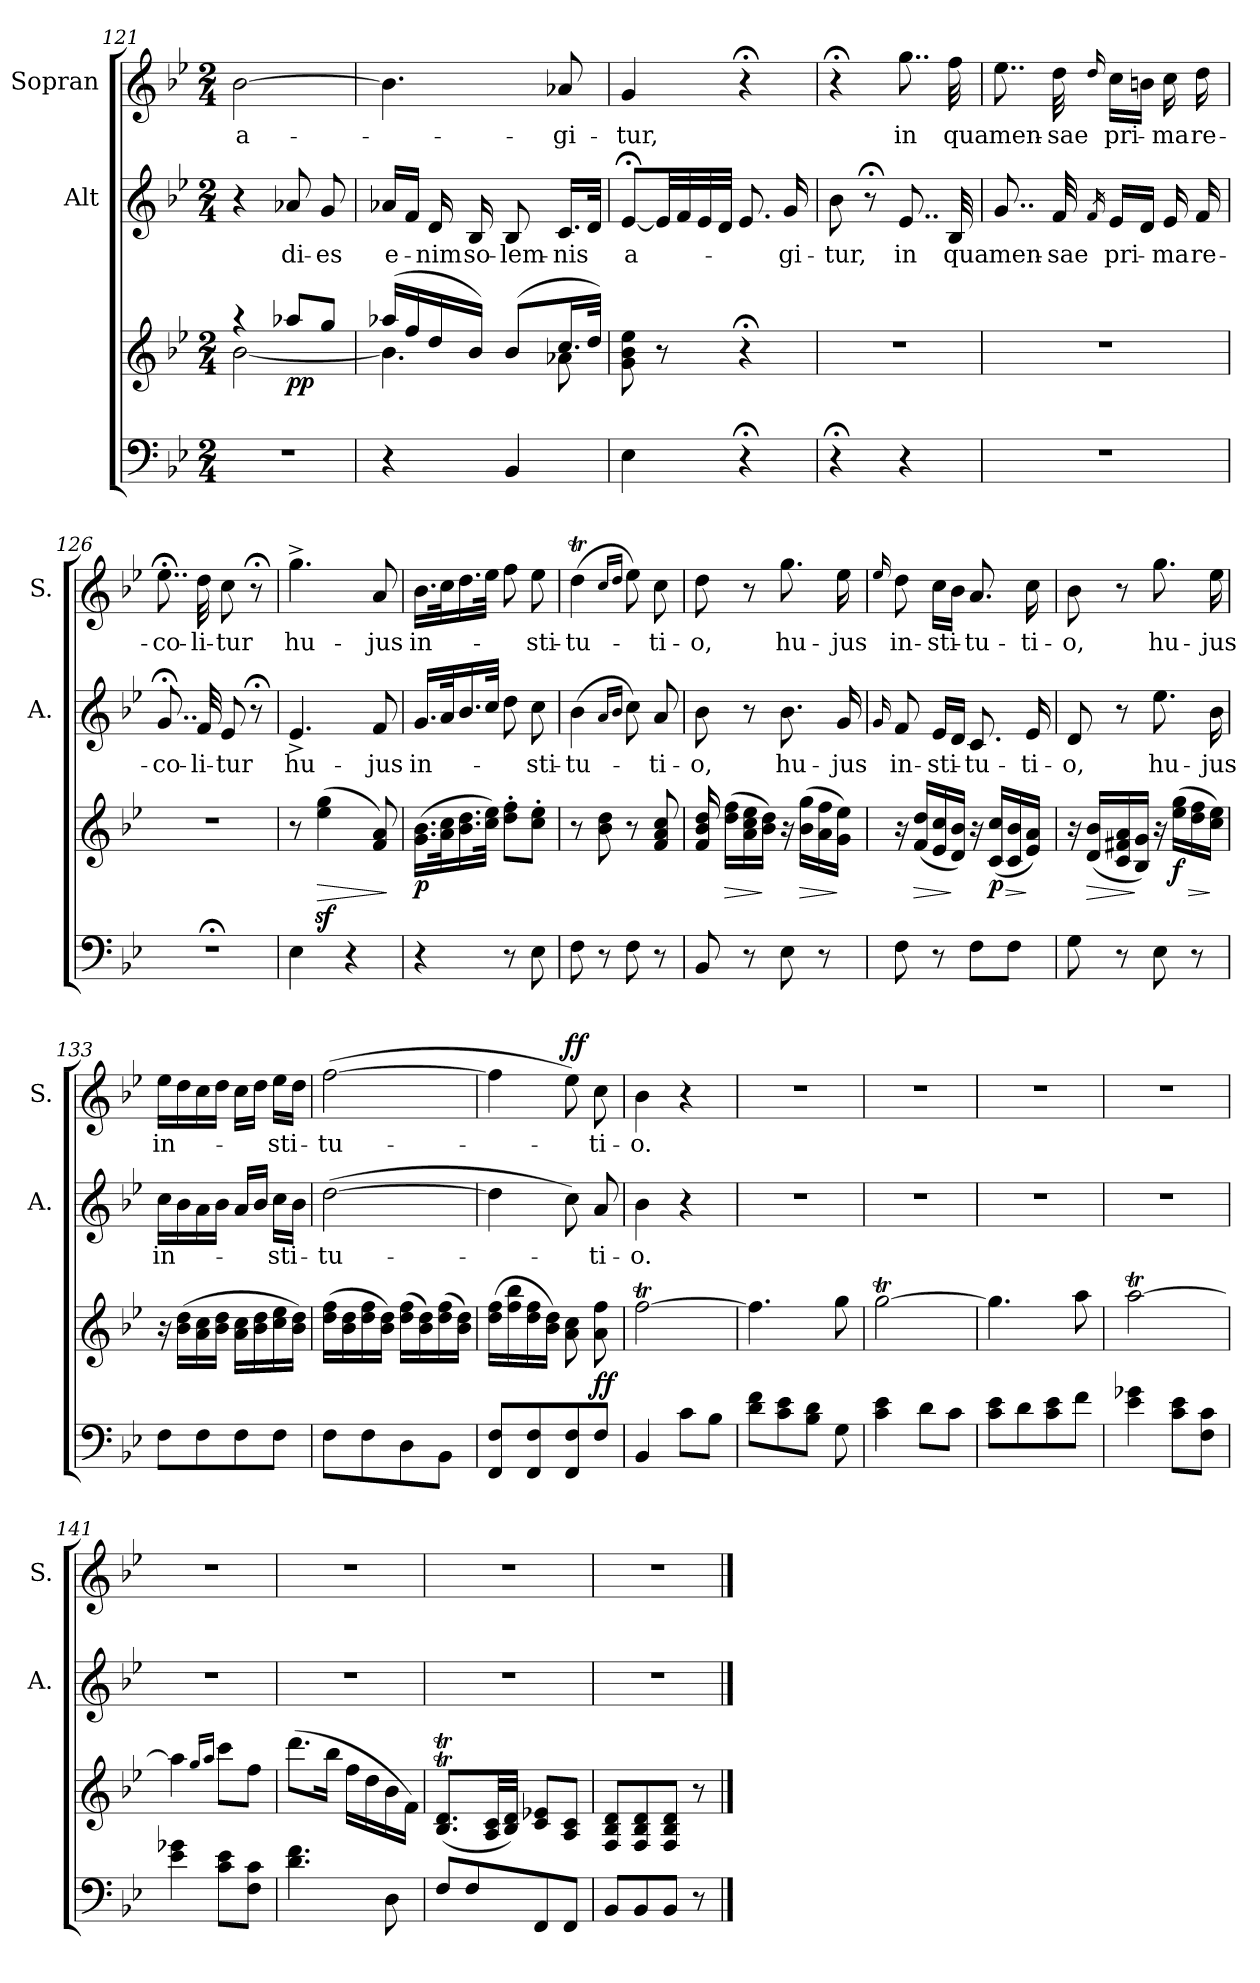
**kern	**kern	**dynam	**kern	**text	**kern	**text	**dynam
*part3	*part3	*part3	*part2	*part2	*part1	*part1	*part1
*staff4	*staff3	*staff3/4	*staff2	*staff2	*staff1	*staff1	*staff1
*	*	*	*I"Alt	*	*I"Sopran	*	*
*	*	*	*I'A.	*	*I'S.	*	*
*clefF4	*clefG2	*	*clefG2	*	*clefG2	*	*
*k[b-e-]	*k[b-e-]	*	*k[b-e-]	*	*k[b-e-]	*	*
*B-:	*B-:	*	*B-:	*	*B-:	*	*
*M2/4	*M2/4	*	*M2/4	*	*M2/4	*	*
=121	=121	=121	=121	=121	=121	=121	=121
*	*^	*	*	*	*	*	*
!	!	!	!	!	!	!	!LO:LY:b	!
2r	4raa	[<2b-\	.	4r	.	[2b-\	a-	.
!	!	!	!LO:DY:b	!	!LO:LY:b	!	!	!
.	8aa-X/L	.	pp	8a-X/	di-	.	.	.
!	!	!	!	!	!LO:LY:b	!	!	!
.	8gg/J	.	.	8g/	-es	.	.	.
=122	=122	=122	=122	=122	=122	=122	=122	=122
!	!	!	!	!	!LO:LY:b	!	!	!
4r	(>16aa-X/LL	4.b-\]	.	16a-X/LL	e-	4.b-\]	.	.
.	16ff/	.	.	16f/JJ	.	.	.	.
!	!	!	!	!	!LO:LY:b	!	!	!
.	16dd/	.	.	16d/	-nim	.	.	.
!	!	!	!	!	!LO:LY:b	!	!	!
.	16b-/JJ)	.	.	16B-/	so-	.	.	.
!	!	!	!	!	!LO:LY:b	!	!	!
4BB-/	(>8b-/L	.	.	8B-/	-lem-	.	.	.
!	!	!	!	!	!LO:LY:b	!	!LO:LY:b	!
.	16.cc/L	8a-X\	.	16.c/LL	-nis	8a-X/	-gi-	.
.	32dd/JJk)	.	.	32d/JJk	.	.	.	.
*	*v	*v	*	*	*	*	*	*
=123	=123	=123	=123	=123	=123	=123	=123
!	!	!	!	!LO:LY:b	!	!LO:LY:b	!
4E-\	8g\ 8b-\ 8ee-\	.	[8e-;</L	a-	4g/	-tur,	.
.	8r	.	32e-/LL]	.	.	.	.
.	.	.	32f/	.	.	.	.
.	.	.	32e-/	.	.	.	.
.	.	.	32d/JJJ	.	.	.	.
4r;<	4r;<	.	8.e-/	.	4r;<	.	.
!	!	!	!	!LO:LY:b	!	!	!
.	.	.	16g/	-gi-	.	.	.
=124	=124	=124	=124	=124	=124	=124	=124
!	!	!	!	!LO:LY:b	!	!	!
4r;<	2r	.	8b-\	-tur,	4r;<	.	.
.	.	.	8r;<	.	.	.	.
!	!	!	!	!LO:LY:b	!	!LO:LY:b	!
4r	.	.	8..e-/	in	8..gg\	in	.
!	!	!	!	!LO:LY:b	!	!LO:LY:b	!
.	.	.	32B-/	qua	32ff\	qua	.
!!LO:LB:g=z
=125	=125	=125	=125	=125	=125	=125	=125
!	!	!	!	!LO:LY:b	!	!LO:LY:b	!
2r	2r	.	8..g/	men-	8..ee-\	men-	.
!	!	!	!	!LO:LY:b	!	!LO:LY:b	!
.	.	.	32f/	-sae	32dd\	-sae	.
.	.	.	16qf/	.	16qqdd/	.	.
!	!	!	!	!LO:LY:b	!	!LO:LY:b	!
.	.	.	16e-/LL	pri-	16cc\LL	pri-	.
.	.	.	16d/JJ	.	16bn\JJ	.	.
!	!	!	!	!LO:LY:b	!	!LO:LY:b	!
.	.	.	16e-/	-ma	16cc\	-ma	.
!	!	!	!	!LO:LY:b	!	!LO:LY:b	!
.	.	.	16f/	re-	16dd\	re-	.
=126	=126	=126	=126	=126	=126	=126	=126
!	!	!	!	!LO:LY:b	!	!LO:LY:b	!
2r;<	2r	.	8..g;</	-co-	8..ee-;<\	-co-	.
!	!	!	!	!LO:LY:b	!	!LO:LY:b	!
.	.	.	32f/	-li-	32dd\	-li-	.
!	!	!	!	!LO:LY:b	!	!LO:LY:b	!
.	.	.	8e-/	-tur	8cc\	-tur	.
.	.	.	8r;<	.	8r;<	.	.
=127	=127	=127	=127	=127	=127	=127	=127
!	!	!	!	!LO:LY:b	!	!LO:LY:b	!
4E-\	8r	.	4.e-^>/	hu-	4.gg^>\	hu-	.
!	!	!LO:HP:b	!	!	!	!	!
.	(>4ee-\z< 4gg\z<	>	.	.	.	.	.
4r	.	.	.	.	.	.	.
!	!	!	!	!LO:LY:b	!	!LO:LY:b	!
.	8f/ 8a/)	.	8f/	-jus	8a/	-jus	.
.	.	]	.	.	.	.	.
=128	=128	=128	=128	=128	=128	=128	=128
!	!	!LO:DY:b	!	!LO:LY:b	!	!LO:LY:b	!
4r	(>16.g\ 16.b-\LL	p	16.g/LL	in-	16.b-\LL	in-	.
.	32a\ 32cc\k	.	32a/k	.	32cc\k	.	.
.	16.b-\ 16.dd\	.	16.b-/	.	16.dd\	.	.
.	32cc\ 32ee-\JJk)	.	32cc/JJk	.	32ee-\JJk	.	.
8r	8dd\'> 8ff\'>L	.	8dd\	.	8ff\	.	.
!	!	!	!	!LO:LY:b	!	!LO:LY:b	!
8E-\	8cc\'> 8ee-\'>J	.	8cc\	-sti-	8ee-\	-sti-	.
=129	=129	=129	=129	=129	=129	=129	=129
!	!	!	!	!LO:LY:b	!	!LO:LY:b	!
8F\	8r	.	(>4b-\	-tu-	(>4ddt\	-tu-	.
8r	8b-\ 8dd\	.	.	.	.	.	.
.	.	.	16qa/LL	.	16qcc/LL	.	.
.	.	.	16qb-/JJ	.	16qdd/JJ	.	.
8F\	8r	.	8cc\)	.	8ee-\)	.	.
!	!	!	!	!LO:LY:b	!	!LO:LY:b	!
8r	8f/ 8a/ 8cc/	.	8a/	-ti-	8cc\	-ti-	.
=130	=130	=130	=130	=130	=130	=130	=130
!	!	!	!	!LO:LY:b	!	!LO:LY:b	!
8BB-/	16f/ 16b-/ 16dd/	.	8b-\	-o,	8dd\	-o,	.
!	!	!LO:HP:b	!	!	!	!	!
.	(>16dd\ 16ff\LL	>	.	.	.	.	.
8r	16a\ 16cc\ 16ee-\	.	8r	.	8r	.	.
.	16b-\ 16dd\JJ)	]	.	.	.	.	.
!	!	!	!	!LO:LY:b	!	!LO:LY:b	!
8E-\	16r	.	8.b-\	hu-	8.gg\	hu-	.
!	!	!LO:HP:b	!	!	!	!	!
.	(>16b-\ 16gg\LL	>	.	.	.	.	.
8r	16a\ 16ff\	.	.	.	.	.	.
!	!	!	!	!LO:LY:b	!	!LO:LY:b	!
.	16g\ 16ee-\JJ)	]	16g/	-jus	16ee-\	-jus	.
!!LO:PB:g=z
=131	=131	=131	=131	=131	=131	=131	=131
.	.	.	16qqg/	.	16qqee-/	.	.
!	!	!	!	!LO:LY:b	!	!LO:LY:b	!
8F\	16r	.	8f/	in-	8dd\	in-	.
!	!	!LO:HP:b	!	!	!	!	!
.	(<16f/ 16dd/LL	>	.	.	.	.	.
!	!	!	!	!LO:LY:b	!	!LO:LY:b	!
8r	16e-/ 16cc/	.	16e-/LL	-sti-	16cc\LL	-sti-	.
.	16d/ 16b-/JJ)	]	16d/JJ	.	16b-\JJ	.	.
!	!	!	!	!LO:LY:b	!	!LO:LY:b	!
8F\L	16r	.	8.c/	-tu-	8.a/	-tu-	.
!	!	!LO:HP:b	!	!	!	!	!
!	!	!LO:DY:n=1:b	!	!	!	!	!
.	(<16c/ 16cc/LL	> p	.	.	.	.	.
8F\J	16c/ 16b-/	.	.	.	.	.	.
!	!	!	!	!LO:LY:b	!	!LO:LY:b	!
.	16e-/ 16a/JJ)	]	16e-/	-ti-	16cc\	-ti-	.
=132	=132	=132	=132	=132	=132	=132	=132
!	!	!	!	!LO:LY:b	!	!LO:LY:b	!
8G\	16r	.	8d/	-o,	8b-\	-o,	.
!	!	!LO:HP:b	!	!	!	!	!
.	(<16d/ 16b-/LL	>	.	.	.	.	.
8r	16c/ 16f#X/ 16a/	.	8r	.	8r	.	.
.	16B-/ 16g/JJ)	]	.	.	.	.	.
!	!	!	!	!LO:LY:b	!	!LO:LY:b	!
8E-\	16r	.	8.ee-\	hu-	8.gg\	hu-	.
!	!	!LO:HP:b	!	!	!	!	!
!	!	!LO:DY:n=1:b	!	!	!	!	!
.	(>16ee-\ 16gg\LL	> f	.	.	.	.	.
8r	16dd\ 16ff\	.	.	.	.	.	.
!	!	!	!	!LO:LY:b	!	!LO:LY:b	!
.	16cc\ 16ee-\JJ)	]	16b-\	-jus	16ee-\	-jus	.
=133	=133	=133	=133	=133	=133	=133	=133
!	!	!	!	!LO:LY:b	!	!LO:LY:b	!
8F\L	16r	.	16cc\LL	in-	16ee-\LL	in-	.
.	(>16b-\ 16dd\LL	.	16b-\	.	16dd\	.	.
8F\	16a\ 16cc\	.	16a\	.	16cc\	.	.
.	16b-\ 16dd\JJ	.	16b-\JJ	.	16dd\JJ	.	.
8F\	16a\ 16cc\LL	.	16a/LL	.	16cc\LL	.	.
.	16b-\ 16dd\	.	16b-/JJ	.	16dd\JJ	.	.
!	!	!	!	!LO:LY:b	!	!LO:LY:b	!
8F\J	16cc\ 16ee-\	.	16cc\LL	-sti-	16ee-\LL	-sti-	.
.	16b-\ 16dd\JJ)	.	16b-\JJ	.	16dd\JJ	.	.
=134	=134	=134	=134	=134	=134	=134	=134
!	!	!	!	!LO:LY:b	!	!LO:LY:b	!
8F\L	(>16dd\ 16ff\LL	.	(>[2dd\	-tu-	(>[2ff\	-tu-	.
.	16b-\ 16dd\	.	.	.	.	.	.
8F\	16dd\ 16ff\	.	.	.	.	.	.
.	16b-\ 16dd\JJ)	.	.	.	.	.	.
8D\	(>16dd\ 16ff\LL	.	.	.	.	.	.
.	16b-\ 16dd\)	.	.	.	.	.	.
8BB-\J	(>16dd\ 16ff\	.	.	.	.	.	.
.	16b-\ 16dd\JJ)	.	.	.	.	.	.
=135	=135	=135	=135	=135	=135	=135	=135
8FF/ 8F/L	(>16dd\ 16ff\LL	.	4dd\]	.	4ff\]	.	.
.	16ff\ 16bb-\	.	.	.	.	.	.
8FF/ 8F/	16dd\ 16ff\	.	.	.	.	.	.
.	16b-\ 16dd\JJ)	.	.	.	.	.	.
!	!	!	!	!	!	!	!LO:DY:a
8FF/ 8F/	8a\ 8cc\	.	8cc\)	.	8ee-\)	.	ff
!	!	!LO:DY:b	!	!LO:LY:b	!	!LO:LY:b	!
8F/J	8a\ 8ff\	ff	8a/	-ti-	8cc\	-ti-	.
!!LO:LB:g=z
=136	=136	=136	=136	=136	=136	=136	=136
!	!	!	!	!LO:LY:b	!	!LO:LY:b	!
4BB-/	[2ffT\	.	4b-\	-o.	4b-\	-o.	.
8c\L	.	.	4r	.	4r	.	.
8B-\J	.	.	.	.	.	.	.
=137	=137	=137	=137	=137	=137	=137	=137
8d\ 8f\L	4.ff\]	.	2r	.	2r	.	.
8c\ 8e-\	.	.	.	.	.	.	.
8B-\ 8d\J	.	.	.	.	.	.	.
8G\	8gg\	.	.	.	.	.	.
=138	=138	=138	=138	=138	=138	=138	=138
4c\ 4e-\	[2ggT\	.	2r	.	2r	.	.
8d\L	.	.	.	.	.	.	.
8c\J	.	.	.	.	.	.	.
=139	=139	=139	=139	=139	=139	=139	=139
8c\ 8e-\L	4.gg\]	.	2r	.	2r	.	.
8d\	.	.	.	.	.	.	.
8c\ 8e-\	.	.	.	.	.	.	.
8f\J	8aa\	.	.	.	.	.	.
=140	=140	=140	=140	=140	=140	=140	=140
4e-\ 4g-X\	[2aat\	.	2r	.	2r	.	.
8c\ 8e-\L	.	.	.	.	.	.	.
8F\ 8c\J	.	.	.	.	.	.	.
=141	=141	=141	=141	=141	=141	=141	=141
4e-\ 4g-X\	4aa\]	.	2r	.	2r	.	.
.	16qgg/LL	.	.	.	.	.	.
.	16qaa/JJ	.	.	.	.	.	.
8c\ 8e-\L	8ccc\L	.	.	.	.	.	.
8F\ 8c\J	8ff\J	.	.	.	.	.	.
=142	=142	=142	=142	=142	=142	=142	=142
4.d\ 4.f\	(>8.ddd\L	.	2r	.	2r	.	.
.	16bb-\Jk	.	.	.	.	.	.
.	16ff\LL	.	.	.	.	.	.
.	16dd\	.	.	.	.	.	.
8D\	16b-\	.	.	.	.	.	.
.	16f\JJ)	.	.	.	.	.	.
=143	=143	=143	=143	=143	=143	=143	=143
8F/L	(<8.B-/T 8.d/TL	.	2r	.	2r	.	.
8F/	.	.	.	.	.	.	.
.	32A/ 32c/LL	.	.	.	.	.	.
.	32B-/ 32d/JJJ)	.	.	.	.	.	.
8FF/	8c/ 8e-/L	.	.	.	.	.	.
8FF/J	8A/ 8c/J	.	.	.	.	.	.
=144	=144	=144	=144	=144	=144	=144	=144
8BB-/L	8F/ 8B-/ 8d/L	.	2r	.	2r	.	.
8BB-/	8F/ 8B-/ 8d/	.	.	.	.	.	.
8BB-/J	8F/ 8B-/ 8d/J	.	.	.	.	.	.
8r	8r	.	.	.	.	.	.
==	==	==	==	==	==	==	==
*-	*-	*-	*-	*-	*-	*-	*-
